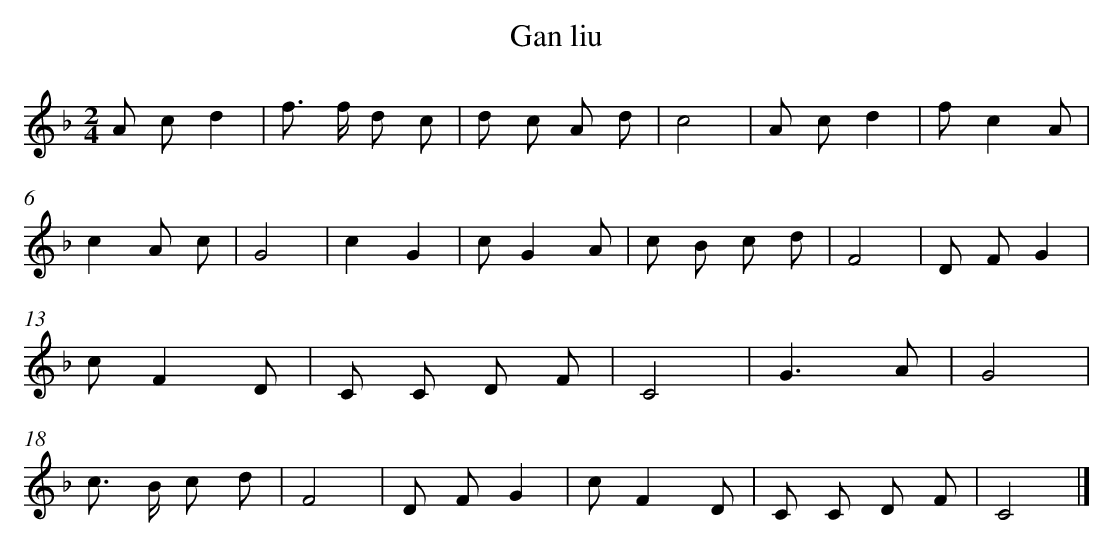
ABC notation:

X:1
T: Gan liu
L: 1/8
M: 2/4
K: F
A cd2 [I:setbarnb 1]|
f> f d c |
d c A d |
c4 |
A cd2 |
fc2A |
c2A c |
G4 |
c2G2 |
cG2A |
c B c d |
F4 |
D FG2 |
cF2D |
C C D F |
C4 |
G3A |
G4 |
c> B c d |
F4 |
D FG2 |
cF2D |
C C D F |
C4 |]
